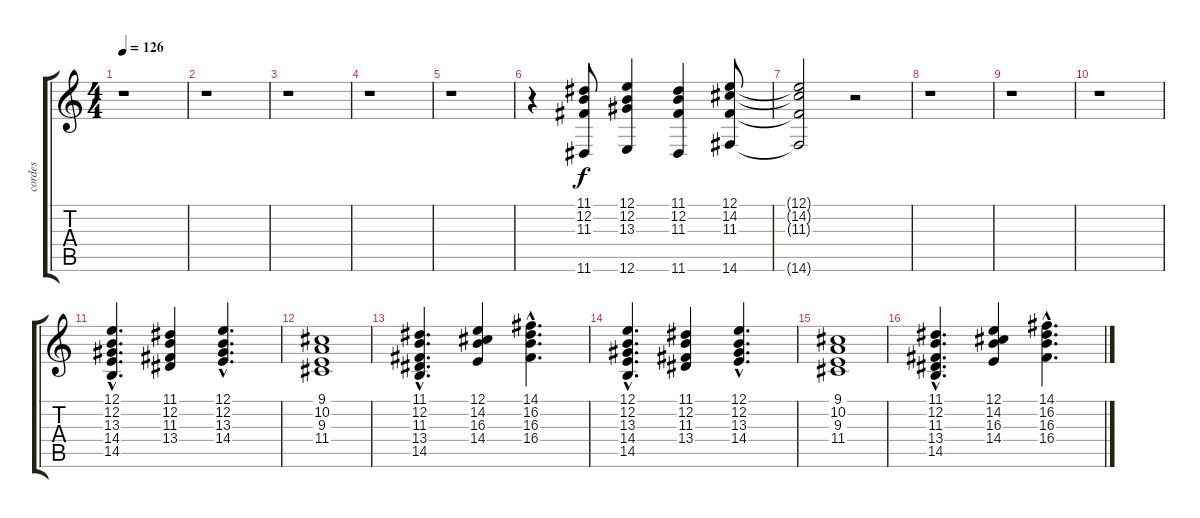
\track ("cordes" "cordes") {instrument stringensemble1}
\staff {score tabs}
\tuning (E4 B3 G3 D3 A2 E2) {hide}
\ts (4 4)
\tempo 126
\clef g2
\ks c
r.1{dy f} |
r.1 |
r.1 |
r.1 |
r.1 |
r.4 (11.1 12.2 11.3 11.6).8 (12.1 12.2 13.3 12.6).4 (11.1 12.2 11.3 11.6).4 (12.1 14.2 11.3 14.6).8 |
(12.1{t} 14.2{t} 11.3{t} 14.6{t}).2 r.2 |
r.1 |
r.1 |
r.1 |
(12.1{hac} 12.2{hac} 13.3{hac} 14.4{hac} 14.5{hac}).4{d} (11.1 12.2 11.3 13.4).4 (12.1{hac} 12.2{hac} 13.3{hac} 14.4{hac}).4{d} |
(9.1 10.2 9.3 11.4).1 |
(11.1{hac} 12.2{hac} 11.3{hac} 13.4{hac} 14.5{hac}).4{d} (12.1 14.2 16.3 14.4).4 (14.1{hac} 16.2{hac} 16.3{hac} 16.4{hac}).4{d} |
(12.1{hac} 12.2{hac} 13.3{hac} 14.4{hac} 14.5{hac}).4{d} (11.1 12.2 11.3 13.4).4 (12.1{hac} 12.2{hac} 13.3{hac} 14.4{hac}).4{d} |
(9.1 10.2 9.3 11.4).1 |
(11.1{hac} 12.2{hac} 11.3{hac} 13.4{hac} 14.5{hac}).4{d} (12.1 14.2 16.3 14.4).4 (14.1{hac} 16.2{hac} 16.3{hac} 16.4{hac}).4{d}
